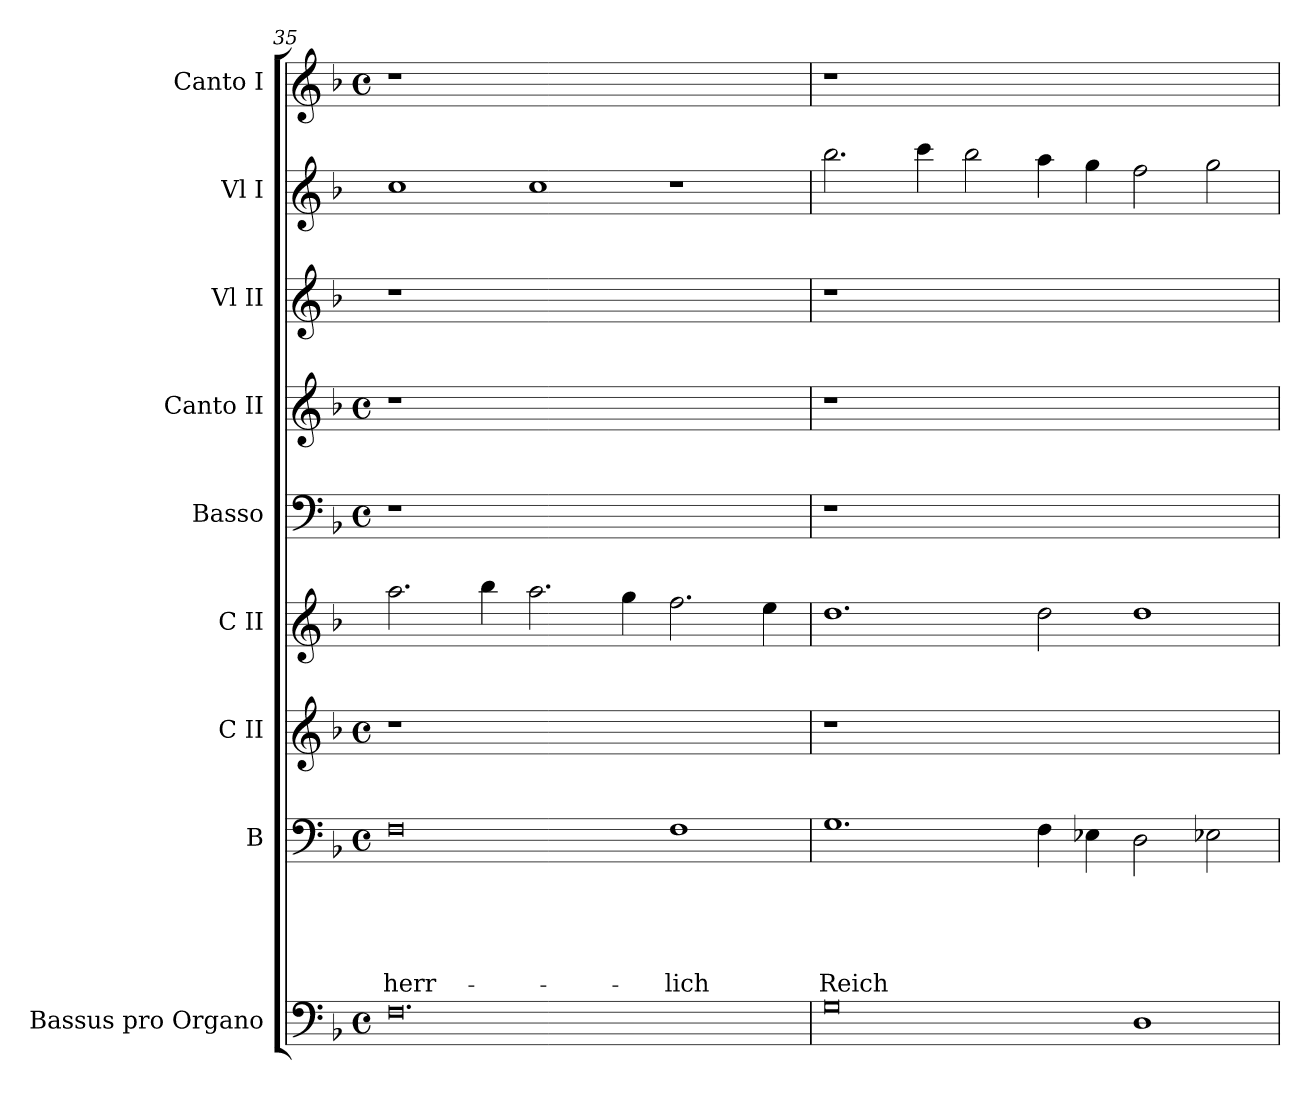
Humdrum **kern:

**kern	**kern	**text	**text	**text	**text	**text	**kern	**kern	**kern	**kern	**kern	**kern	**kern
*part9	*part8	*part8	*part8	*part8	*part8	*part8	*part7	*part6	*part5	*part4	*part3	*part2	*part1
*staff9	*staff8	*staff8	*staff8	*staff8	*staff8	*staff8	*staff7	*staff6	*staff5	*staff4	*staff3	*staff2	*staff1
*I"Bassus pro Organo	*I"B	*	*	*	*	*	*I"C II	*I"C II	*I"Basso	*I"Canto II	*I"Vl II	*I"Vl I	*I"Canto I
*I'B.p.O.	*I'B	*	*	*	*	*	*I'C II	*	*I'B	*I'C II	*I'Vl II	*I'Vl I	*I'C I
*clefF4	*clefF4	*	*	*	*	*	*clefG2	*clefG2	*clefF4	*clefG2	*clefG2	*clefG2	*clefG2
*	*	*	*	*	*	*	*	*	*ITrd7c12	*	*	*	*
*k[b-]	*k[b-]	*	*	*	*	*	*k[b-]	*k[b-]	*k[b-]	*k[b-]	*k[b-]	*k[b-]	*k[b-]
*F:	*F:	*	*	*	*	*	*F:	*F:	*F:	*F:	*F:	*F:	*F:
*M4/4	*M4/4	*	*	*	*	*	*M4/4	*	*M4/4	*M4/4	*	*	*M4/4
*met(c)	*met(c)	*	*	*	*	*	*met(c)	*	*met(c)	*met(c)	*	*	*met(c)
=35	=35	=35	=35	=35	=35	=35	=35	=35	=35	=35	=35	=35	=35
!	!	!	!	!	!	!LO:LY:b	!	!	!	!	!	!	!
0.F	0F	.	.	.	.	herr-	1r	2.aa\	1r	1r	1r	1cc	1r
.	.	.	.	.	.	.	.	4bb-\	.	.	.	.	.
.	.	.	.	.	.	.	0ryy	2.aa\	0ryy	0ryy	0ryy	1cc	0ryy
.	.	.	.	.	.	.	.	4gg\	.	.	.	.	.
!	!	!	!	!	!	!LO:LY:b	!	!	!	!	!	!	!
.	1F	.	.	.	.	-lich	.	2.ff\	.	.	.	1r	.
.	.	.	.	.	.	.	.	4ee\	.	.	.	.	.
=36	=36	=36	=36	=36	=36	=36	=36	=36	=36	=36	=36	=36	=36
!	!	!	!	!	!	!LO:LY:b	!	!	!	!	!	!	!
0G	1.G	.	.	.	.	Reich	1r	1.dd	1r	1r	1r	2.bb-\	1r
.	.	.	.	.	.	.	.	.	.	.	.	4ccc\	.
.	.	.	.	.	.	.	0ryy	.	0ryy	0ryy	0ryy	2bb-\	0ryy
.	4F\	.	.	.	.	.	.	2dd\	.	.	.	4aa\	.
.	4E-X\	.	.	.	.	.	.	.	.	.	.	4gg\	.
1D	2D\	.	.	.	.	.	.	1dd	.	.	.	2ff\	.
.	2E-X\	.	.	.	.	.	.	.	.	.	.	2gg\	.
=	=	=	=	=	=	=	=	=	=	=	=	=	=
*-	*-	*-	*-	*-	*-	*-	*-	*-	*-	*-	*-	*-	*-
